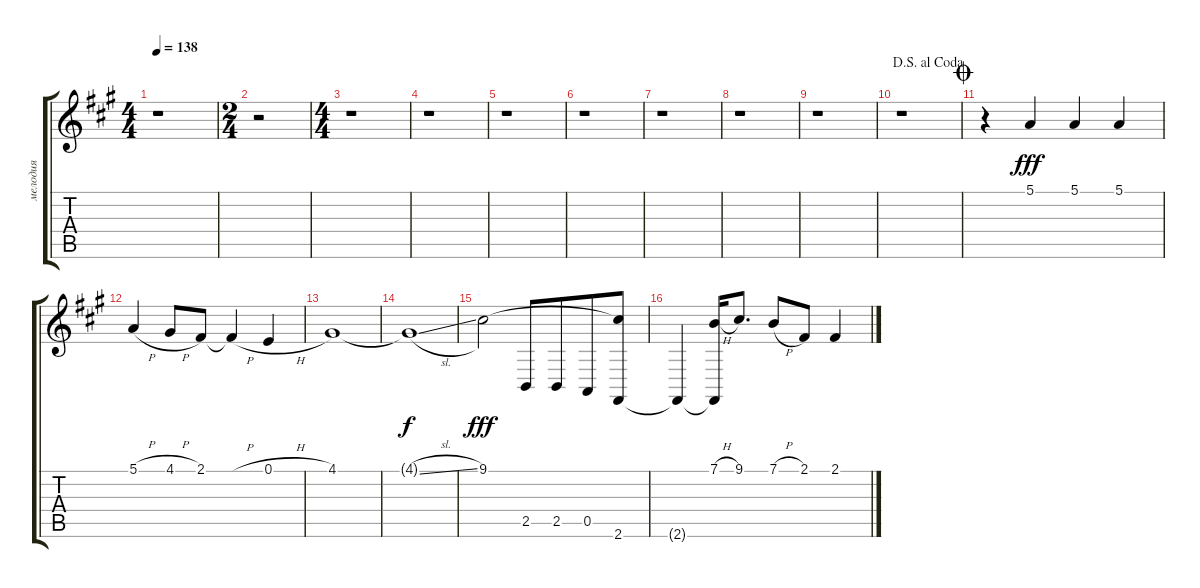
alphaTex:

\track ("мелодия" "мелодия") {instrument accordion}
\staff {score tabs}
\tuning (E4 B3 G3 D3 A2 E2) {hide}
\ts (4 4)
\tempo 138
\clef g2
\ks f#minor
r.1{dy fff} |
\ts (2 4)
r.2 |
\ts (4 4)
r.1 |
r.1 |
r.1 |
r.1 |
r.1 |
r.1 |
r.1 |
\jump dalsegnoalcoda
r.1 |
\jump coda
r.4 5.1.4 5.1.4 5.1.4 |
5.1{h}.4 4.1{h}.8 2.1.8 2.1{h t}.4 0.1{h}.4 |
4.1.1 |
4.1{sl t}.1{dy f} |
9.1.2{dy fff} 2.5.8 2.5.8{beam merge} 0.5.8 (9.1{t} 2.6).8 |
2.6{t}.4 (7.1{h} 2.6{t}).16 9.1.8{d} 7.1{h}.8 2.1.8 2.1.4
